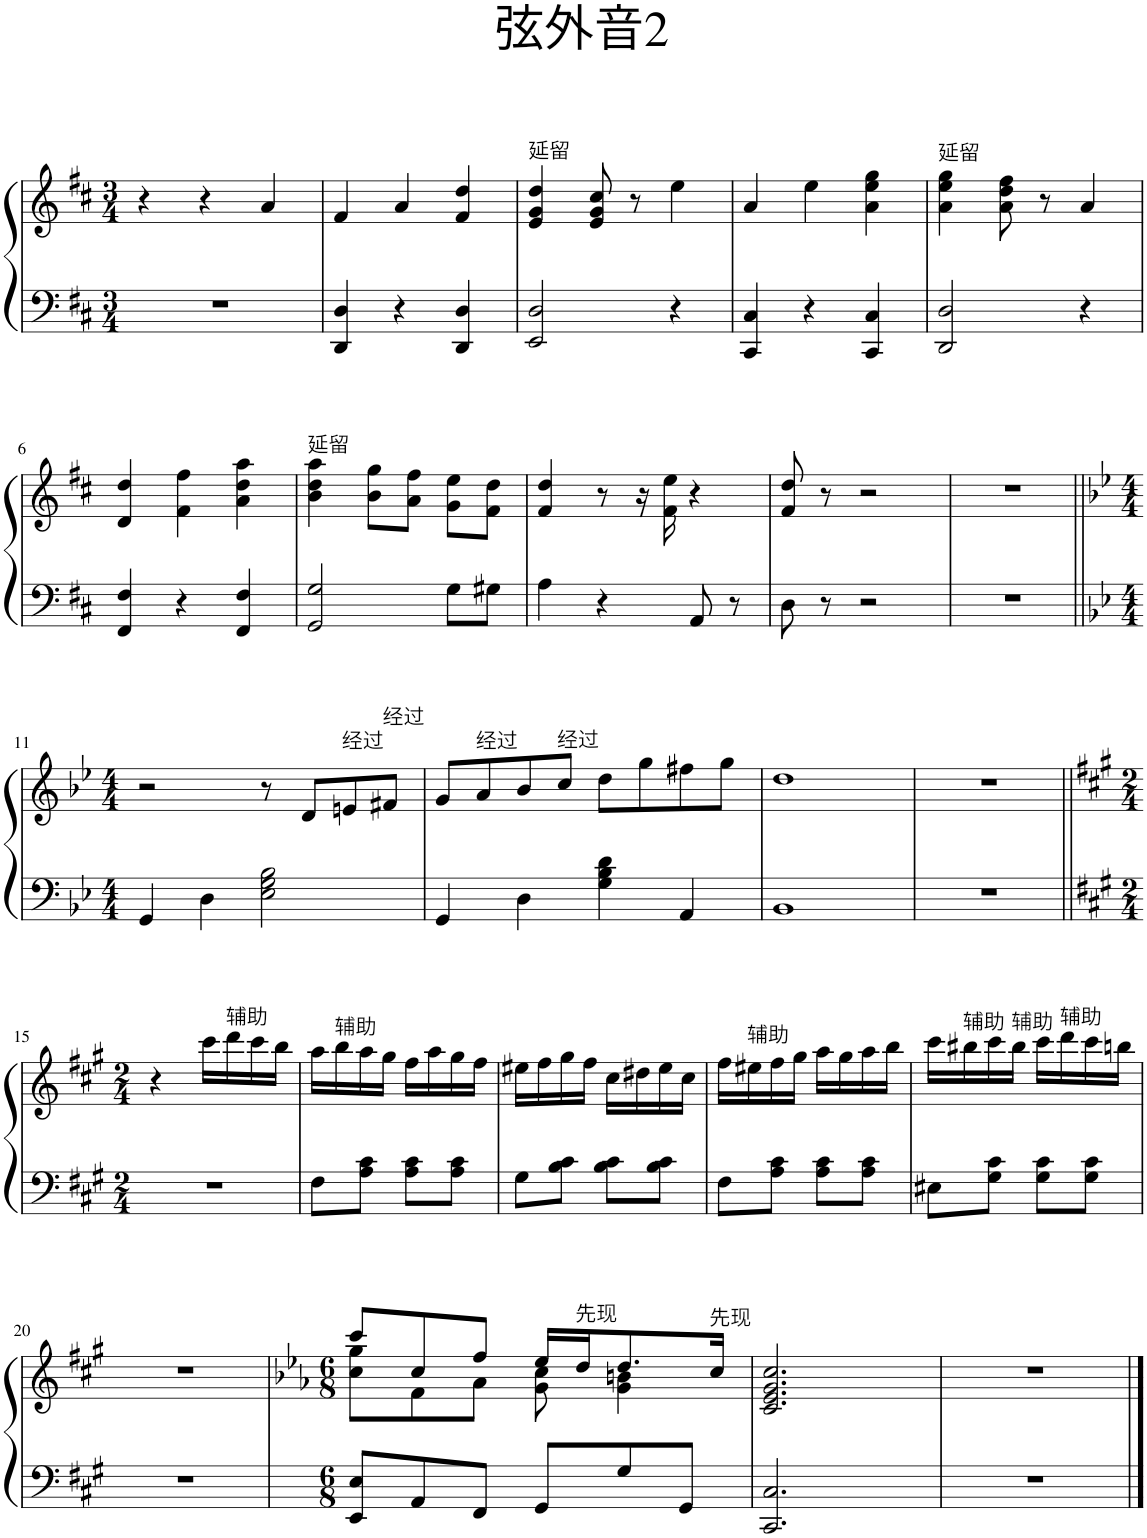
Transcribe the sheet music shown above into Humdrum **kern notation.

**kern	**kern
*part1	*part1
*staff2	*staff1
*I"钢琴	*
*clefF4	*clefG2
*k[f#c#]	*k[f#c#]
*M3/4	*M3/4
=1	=1
2.r	4r
.	4r
.	4a/
=2	=2
4DD/ 4D/	4f#/
4r	4a/
4DD/ 4D/	4f#/ 4dd/
=3	=3
!	!LO:TX:a:t=延留
2EE/ 2D/	4e/ 4g/ 4dd/
.	8e/ 8g/ 8cc#/
.	8r
4r	4ee\
=4	=4
4CC#/ 4C#/	4a/
4r	4ee\
4CC#/ 4C#/	4a\ 4ee\ 4gg\
=5	=5
!	!LO:TX:a:t=延留
2DD/ 2D/	4a\ 4ee\ 4gg\
.	8a\ 8dd\ 8ff#\
.	8r
4r	4a/
!!LO:LB:g=z
=6	=6
4FF#/ 4F#/	4d/ 4dd/
4r	4f#\ 4ff#\
4FF#/ 4F#/	4a\ 4dd\ 4aa\
=7	=7
!	!LO:TX:a:t=延留
2GG/ 2G/	4b\ 4dd\ 4aa\
.	8b\ 8gg\L
.	8a\ 8ff#\J
8G\L	8g\ 8ee\L
8G#X\J	8f#\ 8dd\J
=8	=8
4A\	4f#/ 4dd/
4r	8r
.	16r
.	16f#\ 16ee\
8AA/	4r
8r	.
=9	=9
8D\	8f#/ 8dd/
8r	8r
2r	2r
=10	=10
2.r	2.r
!!LO:LB:g=z
=11||	=11||
*k[b-e-]	*k[b-e-]
*M4/4	*M4/4
4GG/	2r
4D\	.
2E-\ 2G\ 2B-\	8r
.	8d/L
!	!LO:TX:a:t=经过
.	8en/
!	!LO:TX:a:t=经过
.	8f#X/J
=12	=12
4GG/	8g/L
!	!LO:TX:a:t=经过
.	8a/
4D\	8b-/
!	!LO:TX:a:t=经过
.	8cc/J
4G\ 4B-\ 4d\	8dd\L
.	8gg\
4AA/	8ff#X\
.	8gg\J
=13	=13
1BB-	1dd
=14	=14
1r	1r
!!LO:LB:g=z
=15||	=15||
*k[f#c#g#]	*k[f#c#g#]
*M2/4	*M2/4
2r	4r
.	16ccc#\LL
!	!LO:TX:a:t=辅助
.	16ddd\
.	16ccc#\
.	16bb\JJ
=16	=16
8F#\L	16aa\LL
!	!LO:TX:a:t=辅助
.	16bb\
8A\ 8c#\J	16aa\
.	16gg#\JJ
8A\ 8c#\L	16ff#\LL
.	16aa\
8A\ 8c#\J	16gg#\
.	16ff#\JJ
=17	=17
8G#\L	16ee#X\LL
.	16ff#\
8B\ 8c#\J	16gg#\
.	16ff#\JJ
8B\ 8c#\L	16cc#\LL
.	16dd#X\
8B\ 8c#\J	16ee#\
.	16cc#\JJ
=18	=18
8F#\L	16ff#\LL
!	!LO:TX:a:t=辅助
.	16ee#X\
8A\ 8c#\J	16ff#\
.	16gg#\JJ
8A\ 8c#\L	16aa\LL
.	16gg#\
8A\ 8c#\J	16aa\
.	16bb\JJ
=19	=19
8E#X\L	16ccc#\LL
!	!LO:TX:a:t=辅助
.	16bb#X\
8G#\ 8c#\J	16ccc#\
!	!LO:TX:a:t=辅助
.	16bb#\JJ
8G#\ 8c#\L	16ccc#\LL
!	!LO:TX:a:t=辅助
.	16ddd\
8G#\ 8c#\J	16ccc#\
.	16bbn\JJ
!!LO:LB:g=z
=20	=20
2r	2r
=21	=21
*	*k[b-e-a-]
*M6/8	*M6/8
*	*^
8EE/ 8E/L	8ccc/L	8cc\ 8gg\L
8AA/	8cc/	8f\
8FF#/J	8ff/J	8a-\J
8GG#/L	16ee-/LL	8g\ 8cc\
!	!LO:TX:a:t=先现	!
.	16dd/J	.
8G#/	8.dd/	4g\ 4bn\
8GG#/J	.	.
!	!LO:TX:a:t=先现	!
.	16cc/Jk	.
*	*v	*v
=22	=22
2.CC#/ 2.C#/	2.c/ 2.e-/ 2.g/ 2.cc/
=23	=23
2.r	2.r
==	==
*-	*-
